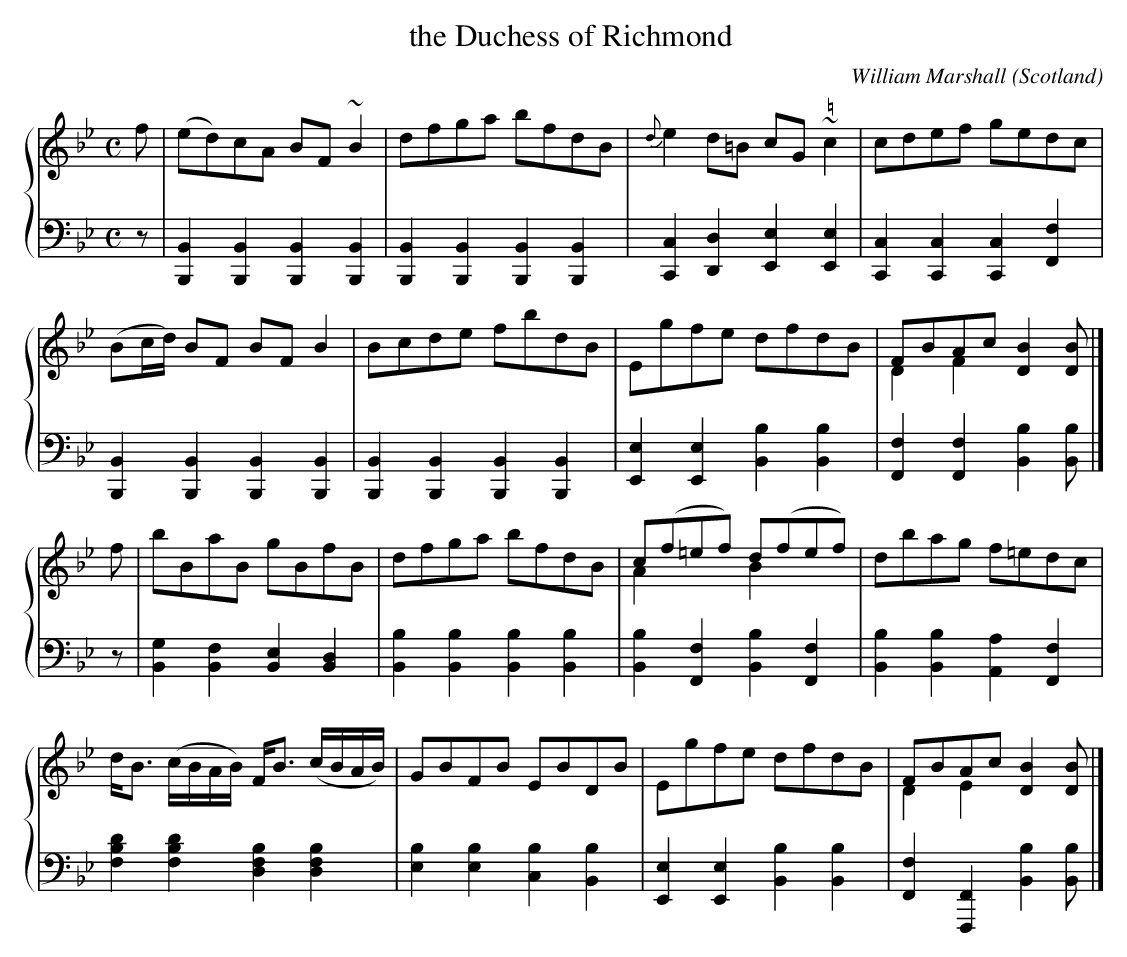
X:1
T:the Duchess of Richmond
C:William Marshall
L:1/8
M:C
O:Scotland
K:Bb major
%%staves {1 2}
V:1
f | \
(ed)cA BF ~B2 | dfga bfdB | {d}e2 d=B cG ~"\="c2 | cdef gedc |
(Bc/d/) BF BF B2 | Bcde fbdB | Egfe dfdB | FBAc [DB]2 [DB] & D2F2x3 |]
f | \
bBaB gBfB | dfga bfdB | c(f=ef) d(fef) & A2 x2 B2 x2 | dbag f=edc |
d<B (c/B/A/B/) F<B (c/B/A/B/) | GBFB EBDB | Egfe dfdB | FBAc [DB]2 [DB] & D2 E2 x3 |]
V:2 clef=bass octave=-2
L:1/4
z/ | \
[B,B] [B,B] [B,B] [B,B] | [B,B] [B,B] [B,B] [B,B] | [Cc] [Dd] [Ee] [Ee] | [Cc] [Cc] [Cc] [Ff] | \
[B,B] [B,B] [B,B] [B,B] | [B,B] [B,B] [B,B] [B,B] | [Ee] [Ee] [Bb] [Bb] | [Ff] [Ff] [Bb] [Bb]/ |] \
z/ | \
[Bg] [Bf] [Be] [Bd] | [Bb] [Bb] [Bb] [Bb] | [Bb] [Ff] [Bb] [Ff] | [Bb] [Bb] [Aa] [Ff] | \
[fbd'] [fbd'] [dfb] [dfb] | [eb] [eb] [cb] [Bb] | [Ee] [Ee] [Bb] [Bb] | [Ff] [F,F] [Bb] [Bb]/ |]
